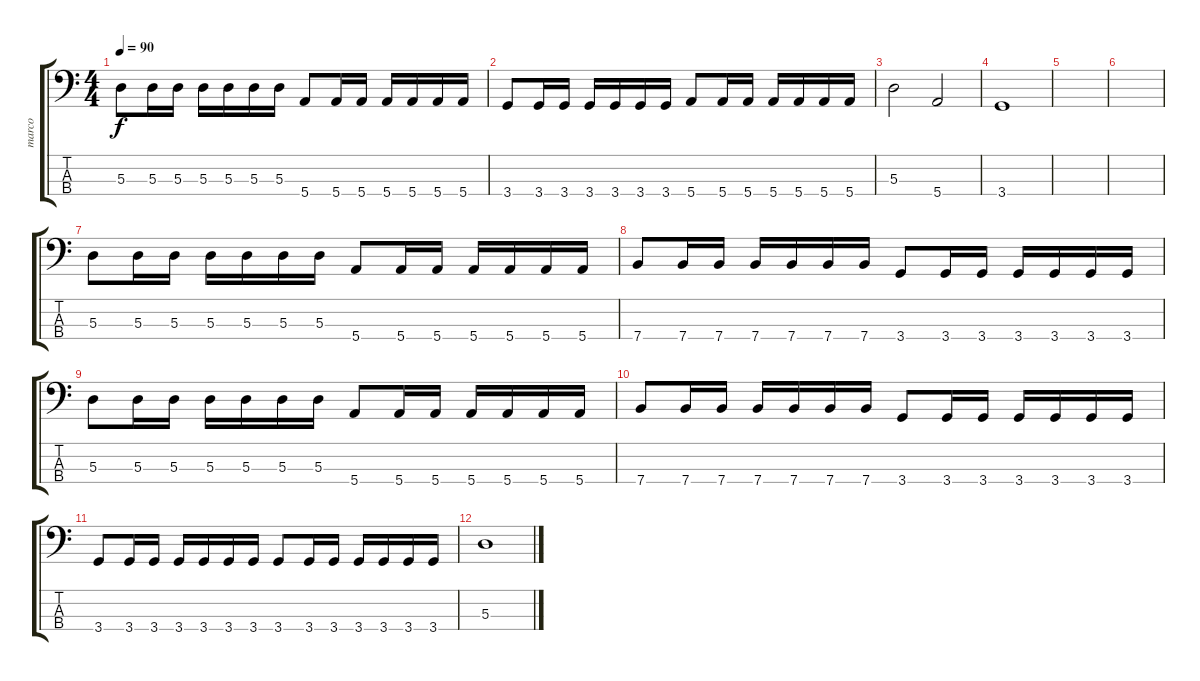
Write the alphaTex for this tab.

\track ("marco" "marco") {instrument electricbassfinger}
\staff {score tabs}
\tuning (G2 D2 A1 E1) {hide}
\ts (4 4)
\tempo 90
\clef f4
\ks c
5.3.8{dy f} 5.3.16 5.3.16 5.3.16 5.3.16 5.3.16 5.3.16 5.4.8 5.4.16 5.4.16 5.4.16 5.4.16 5.4.16 5.4.16 |
3.4.8 3.4.16 3.4.16 3.4.16 3.4.16 3.4.16 3.4.16 5.4.8 5.4.16 5.4.16 5.4.16 5.4.16 5.4.16 5.4.16 |
5.3.2 5.4.2 |
3.4.1 |
|
|
5.3.8 5.3.16 5.3.16 5.3.16 5.3.16 5.3.16 5.3.16 5.4.8 5.4.16 5.4.16 5.4.16 5.4.16 5.4.16 5.4.16 |
7.4.8 7.4.16 7.4.16 7.4.16 7.4.16 7.4.16 7.4.16 3.4.8 3.4.16 3.4.16 3.4.16 3.4.16 3.4.16 3.4.16 |
5.3.8 5.3.16 5.3.16 5.3.16 5.3.16 5.3.16 5.3.16 5.4.8 5.4.16 5.4.16 5.4.16 5.4.16 5.4.16 5.4.16 |
7.4.8 7.4.16 7.4.16 7.4.16 7.4.16 7.4.16 7.4.16 3.4.8 3.4.16 3.4.16 3.4.16 3.4.16 3.4.16 3.4.16 |
3.4.8 3.4.16 3.4.16 3.4.16 3.4.16 3.4.16 3.4.16 3.4.8 3.4.16 3.4.16 3.4.16 3.4.16 3.4.16 3.4.16 |
5.3.1
